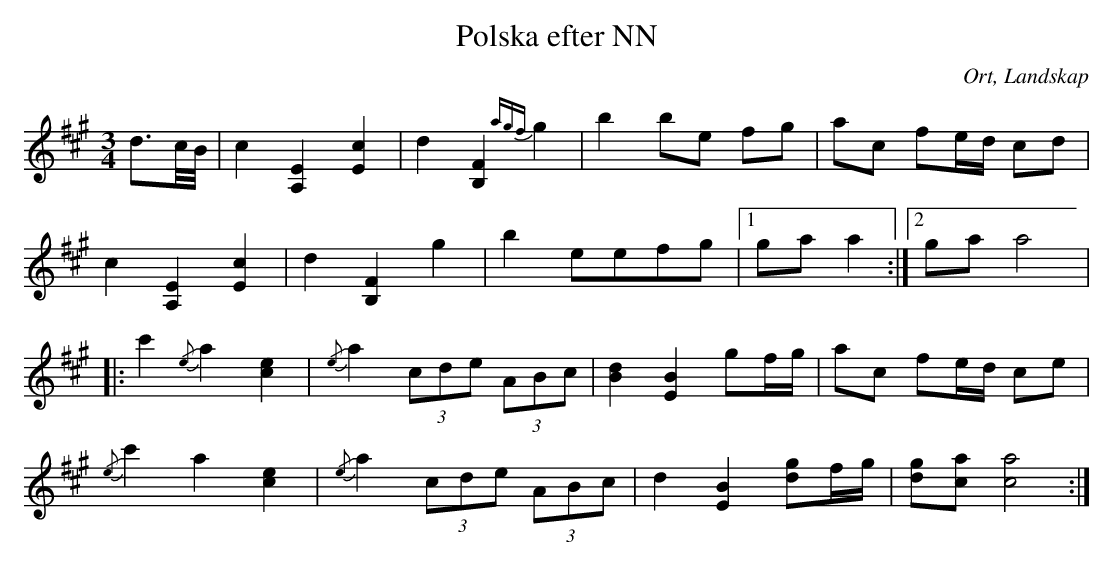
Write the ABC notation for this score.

X:1
T:Polska efter NN
O:Ort, Landskap
M:3/4
L:1/8
K:A
d>c/B//|c2 [A,2E2] [E2c2]|d2 [B,2F2] {agf}g2|b2 be fg|ac fe/d/ cd|
c2 [A,2E2] [E2c2]|d2 [B,2F2] g2|b2 eefg|1 ga a2:|2 ga a4|
|:c'2 {/e}a2 [c2e2]|{/e}a2 (3cde (3ABc|[B2d2] [E2B2] gf/g/|ac fe/d/ ce|
{/e}c'2 a2 [c2e2]|{/e}a2 (3cde (3ABc|d2 [E2B2] [dg]f/g/|[dg][ca] [c4a4]:|
